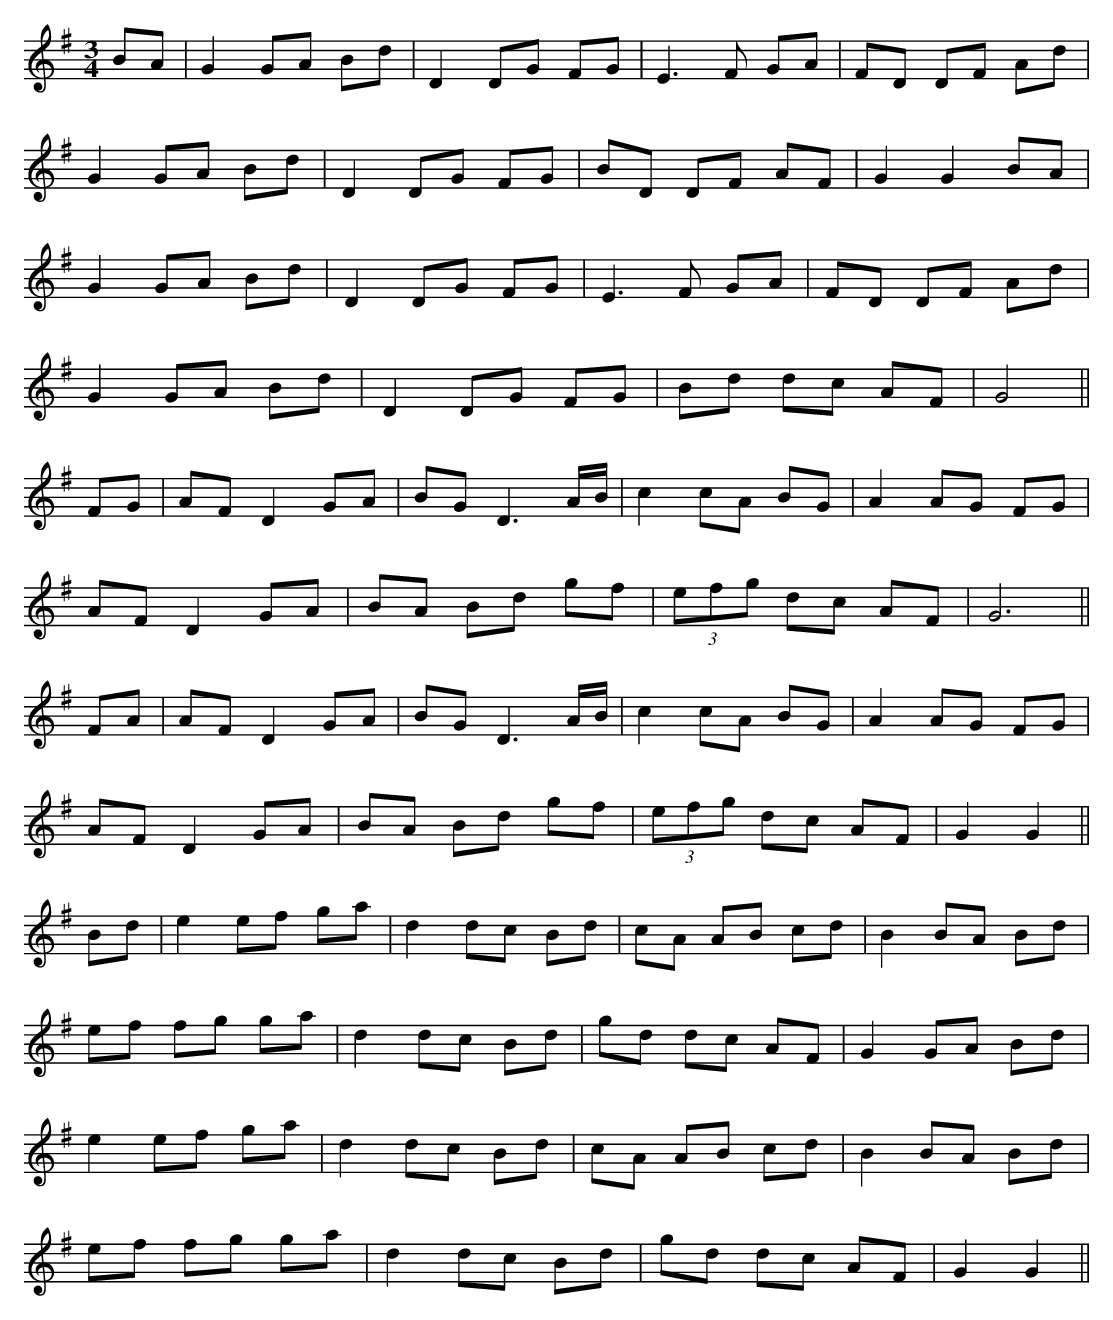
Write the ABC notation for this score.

X:1
M:3/4
K:G
BA| G2 GA Bd|D2 DG FG|E3F GA|FD DF Ad|
G2 GA Bd|D2 DG FG|BD DF AF|G2 G2 BA|
G2 GA Bd|D2 DG FG|E3F GA|FD DF Ad|
G2 GA Bd|D2 DG FG|Bd dc AF|G4||
FG|AF D2 GA|BG D3 A/B/|c2 cA BG|A2 AG FG|
AF D2 GA|BA Bd gf| (3efg dc AF|G6||
FA|AF D2 GA|BG D3 A/B/|c2 cA BG|A2 AG FG|
AF D2 GA|BA Bd gf| (3efg dc AF|G2 G2||
Bd|e2 ef ga|d2 dc Bd|cA AB cd|B2 BA Bd|
ef fg ga|d2 dc Bd|gd dc AF|G2 GA Bd|
e2 ef ga|d2 dc Bd|cA AB cd|B2 BA Bd|
ef fg ga|d2 dc Bd|gd dc AF|G2 G2||
